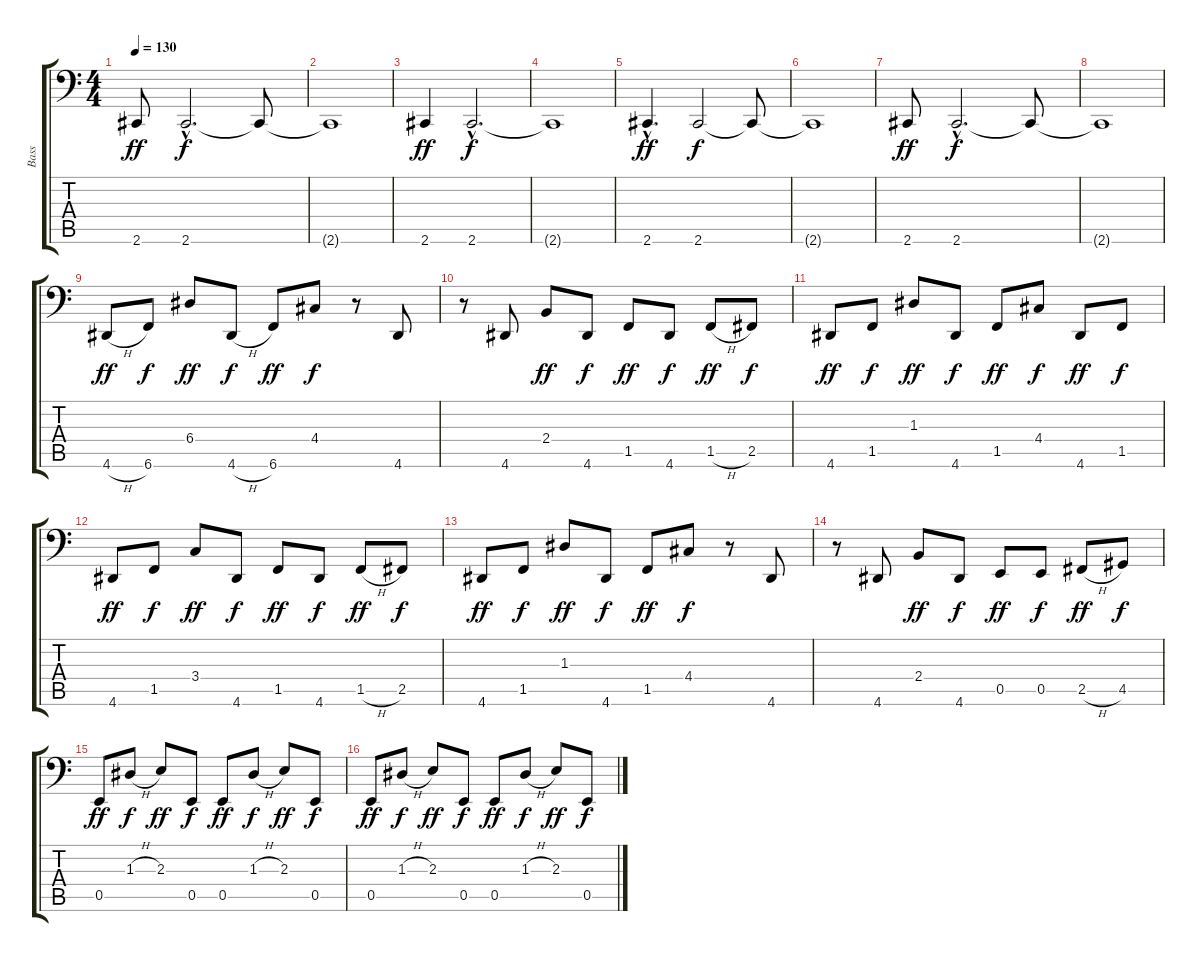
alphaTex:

\track ("Bass" "Bass") {instrument electricbassfinger}
\staff {score tabs}
\tuning (C3 G2 D2 A1 E1 B0) {hide}
\ts (4 4)
\tempo 130
\clef f4
\ks c
2.6.8{dy ff} 2.6{hac}.2{d dy f} 2.6{t}.8 |
2.6{t}.1 |
2.6.4{dy ff} 2.6{hac}.2{d dy f} |
2.6{t}.1 |
2.6{hac}.4{d dy ff} 2.6.2{dy f} 2.6{t}.8 |
2.6{t}.1 |
2.6.8{dy ff} 2.6{hac}.2{d dy f} 2.6{t}.8 |
2.6{t}.1 |
4.6{h}.8{dy ff} 6.6.8{dy f} 6.4.8{dy ff} 4.6{h}.8{dy f} 6.6.8{dy ff} 4.4.8{dy f} r.8 4.6.8 |
r.8 4.6.8 2.4.8{dy ff} 4.6.8{dy f} 1.5.8{dy ff} 4.6.8{dy f} 1.5{h}.8{dy ff} 2.5.8{dy f} |
4.6.8{dy ff} 1.5.8{dy f} 1.3.8{dy ff} 4.6.8{dy f} 1.5.8{dy ff} 4.4.8{dy f} 4.6.8{dy ff} 1.5.8{dy f} |
4.6.8{dy ff} 1.5.8{dy f} 3.4.8{dy ff} 4.6.8{dy f} 1.5.8{dy ff} 4.6.8{dy f} 1.5{h}.8{dy ff} 2.5.8{dy f} |
4.6.8{dy ff} 1.5.8{dy f} 1.3.8{dy ff} 4.6.8{dy f} 1.5.8{dy ff} 4.4.8{dy f} r.8 4.6.8 |
r.8 4.6.8 2.4.8{dy ff} 4.6.8{dy f} 0.5.8{dy ff} 0.5.8{dy f} 2.5{h}.8{dy ff} 4.5.8{dy f} |
0.5.8{dy ff} 1.3{h}.8{dy f} 2.3.8{dy ff} 0.5.8{dy f} 0.5.8{dy ff} 1.3{h}.8{dy f} 2.3.8{dy ff} 0.5.8{dy f} |
0.5.8{dy ff} 1.3{h}.8{dy f} 2.3.8{dy ff} 0.5.8{dy f} 0.5.8{dy ff} 1.3{h}.8{dy f} 2.3.8{dy ff} 0.5.8{dy f}
